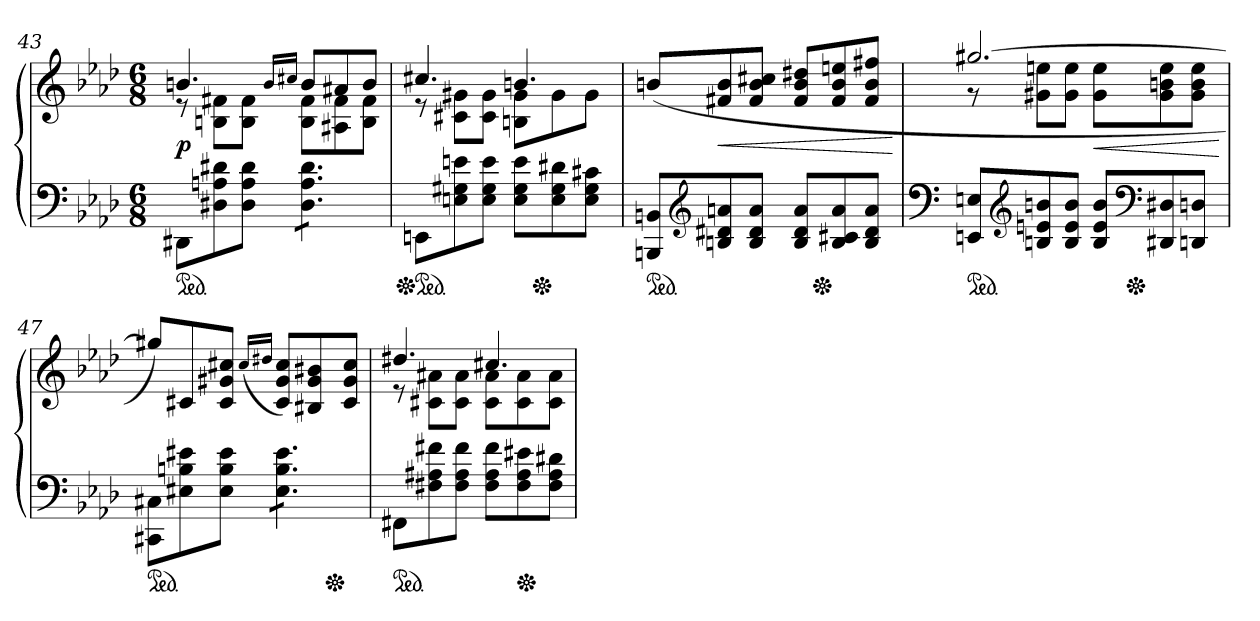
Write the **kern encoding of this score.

**kern	**kern	**dynam
*part1	*part1	*part1
*staff2	*staff1	*staff1/2
*clefF4	*clefG2	*
*k[b-e-a-d-]	*k[b-e-a-d-]	*
*A-:	*A-:	*
*M6/8	*M6/8	*
=43	=43	=43
*	*^	*
*ped	*	*	*
8DD#XL	4.bn	8re	p
8D#X 8An 8d#X	.	8Bn 8f#XL	.
8D# 8A 8d#J	.	8B 8f#J	.
.	16qqb/LL	.	.
.	16qqcc#X/JJ	.	.
*tremolo	*	*	*
8D# 8A 8d#L	8bL	8B 8f#L	.
8D# 8A 8d#	8a#X	8A#X 8f#	.
8D# 8A 8d#J	8bJ	8B 8f#J	.
*Xtremolo	*	*	*
=44	=44	=44	=44
*	*	*^	*
*Xped	*	*	*	*
*ped	*	*	*	*
8EEnL	4.cc#X	8re	4..ryy	.
8En 8G#X 8en	.	8c#X 8g#XL	.	.
8E 8G# 8eJ	.	8c# 8g#J	.	.
8E 8G# 8eL	4.bn	8Bn 8g#L	.	.
*Xped	*	*	*	*
.	.	.	4ryy	.
8E 8G# 8d#X	.	8g#	.	.
8E 8G# 8c#XJ	.	8g#J	.	.
.	.	.	16ryy	.
*	*v	*v	*v	*
=45	=45	=45
*ped	*	*
*	*^	*
8BBBn 8BBnL	(>8bnL	4..ryy	.
*clefG2	*	*	*
8Bn 8d#X 8an	8f#X 8b	.	<
8B 8d# 8aJ	8f# 8b 8cc#XJ	.	.
8B 8d# 8aL	8f#/ 8b/ 8dd#X/L	.	.
*Xped	*	*	*
.	.	4ryy	.
8B 8c#X 8a	8f# 8b 8een	.	.
8B 8d# 8aJ	8f# 8b 8ff#XJ	.	.
.	.	16ryy	.
.	.	.	[
*	*v	*v	*
=46	=46	=46
*clefF4	*	*
*	*^	*
*ped	*	*	*
*	*	*^	*
8EEn 8EnL	[2.gg#X	8rg	4..ryy	.
*clefG2	*	*	*	*
8Bn 8en 8bn	.	8g#X 8eenL	.	.
8B 8e 8bJ	.	8g# 8eeJ	.	.
8B 8e 8bL	.	8g# 8eeL	.	<
*clefF4	*	*	*	*
*Xped	*	*	*	*
.	.	.	4ryy	.
8DD#X 8D#X	.	8g# 8bn 8ee	.	.
8DDn 8DnJ	.	8g# 8b 8eeJ	.	.
.	.	.	16ryy	.
.	.	.	.	[
=47	=47	=47	=47	=47
!	!LO:TX:a:color=crimson:t=⚠	!	!	!
*	*v	*v	*v	*
*ped	*	*
*	*^	*
8CC#X 8C#XL	8gg#XL])	2ryy	.
8E#X 8Bn 8e#X	8c#X	.	.
8E# 8B 8e#J	8c# 8g#X 8cc#XJ	.	.
.	(<16qqcc#/LL	.	.
.	16qqdd#X/JJ	.	.
*tremolo	*	*	*
8E# 8B 8e#L	8c# 8g# 8cc#L)	.	.
8E# 8B 8e#	8B#X 8g# 8b#X	16ryy	.
*Xped	*	*	*
.	.	8.ryy	.
8E# 8B 8e#J	8c# 8g# 8cc#J	.	.
*Xtremolo	*	*	*
=48	=48	=48	=48
*ped	*	*	*
8FF#XL	4.dd#X	8re	.
8F#X 8A#X 8f#X	.	8c#X 8a#XL	.
8F# 8A# 8f#J	.	8c# 8a#J	.
*	*tremolo	*	*
8F# 8A# 8f#L	4.cc#X	8c# 8a#L	.
*Xped	*	*	*
8F# 8A# 8e#X	.	8c# 8a#	.
8F# 8A# 8d#XJ	.	8c# 8a#J	.
*	*Xtremolo	*	*
*	*v	*v	*
=	=	=
*-	*-	*-
